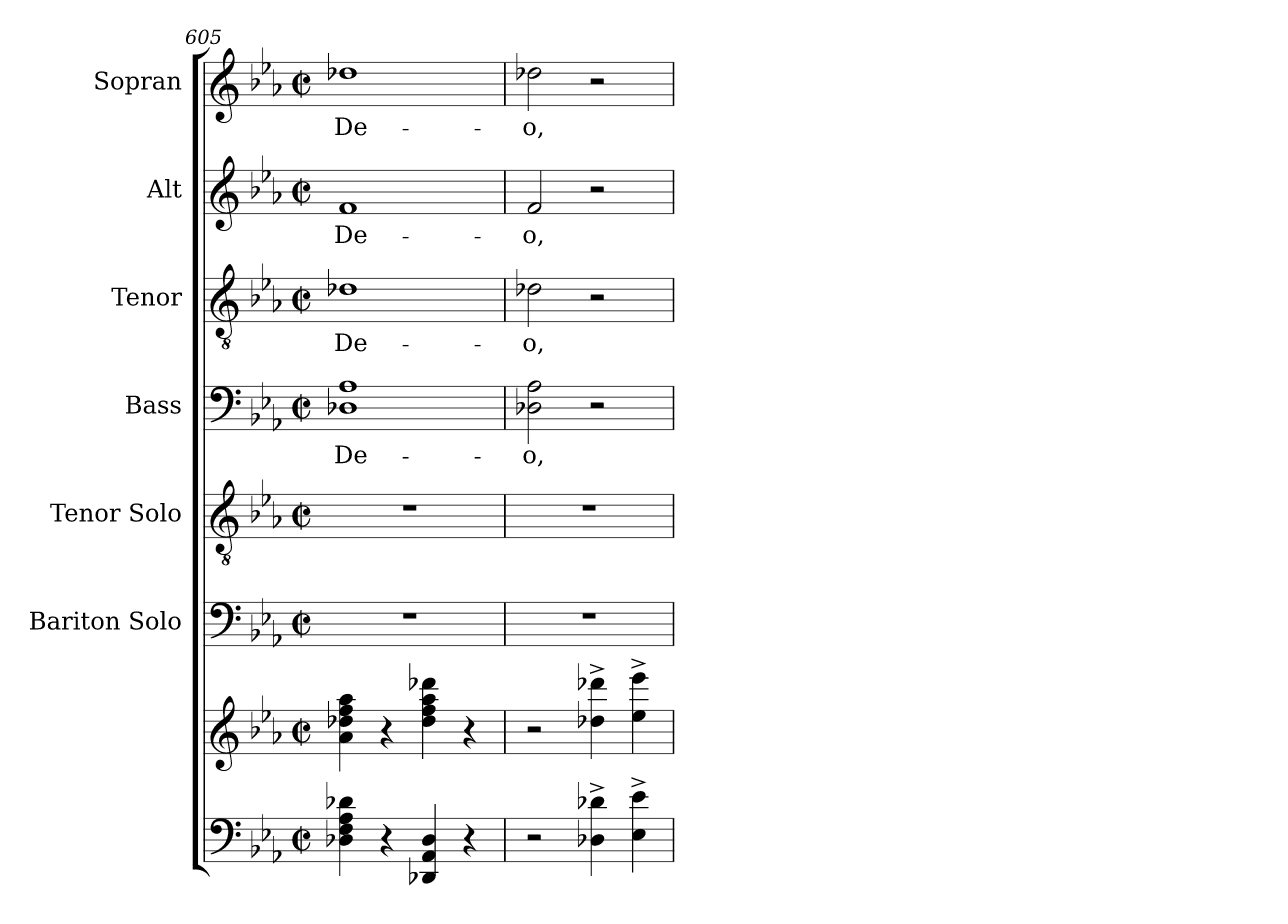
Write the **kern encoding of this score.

**kern	**kern	**kern	**kern	**kern	**text	**kern	**text	**kern	**text	**kern	**text
*part7	*part7	*part6	*part5	*part4	*part4	*part3	*part3	*part2	*part2	*part1	*part1
*staff8	*staff7	*staff6	*staff5	*staff4	*staff4	*staff3	*staff3	*staff2	*staff2	*staff1	*staff1
*	*	*I"Bariton Solo	*I"Tenor Solo	*I"Bass	*	*I"Tenor	*	*I"Alt	*	*I"Sopran	*
*	*	*	*	*I'B.	*	*I'T.	*	*I'A.	*	*I'S.	*
*clefF4	*clefG2	*clefF4	*clefGv2	*clefF4	*	*clefGv2	*	*clefG2	*	*clefG2	*
*k[b-e-a-]	*k[b-e-a-]	*k[b-e-a-]	*k[b-e-a-]	*k[b-e-a-]	*	*k[b-e-a-]	*	*k[b-e-a-]	*	*k[b-e-a-]	*
*E-:	*E-:	*E-:	*E-:	*E-:	*	*E-:	*	*E-:	*	*E-:	*
*M2/2	*M2/2	*M2/2	*M2/2	*M2/2	*	*M2/2	*	*M2/2	*	*M2/2	*
*met(c|)	*met(c|)	*met(c|)	*met(c|)	*met(c|)	*	*met(c|)	*	*met(c|)	*	*met(c|)	*
=605	=605	=605	=605	=605	=605	=605	=605	=605	=605	=605	=605
!	!	!	!	!	!LO:LY:b	!	!LO:LY:b	!	!LO:LY:b	!	!LO:LY:b
4D-X\ 4F\ 4A-\ 4d-X\	4a-\ 4dd-X\ 4ff\ 4aa-\	1r	1r	1D-X 1A-	De-	1d-X	De-	1f	De-	1dd-X	De-
4r	4r	.	.	.	.	.	.	.	.	.	.
4DD-X/ 4AA-/ 4D-/	4dd-\ 4ff\ 4aa-\ 4ddd-X\	.	.	.	.	.	.	.	.	.	.
4r	4r	.	.	.	.	.	.	.	.	.	.
=606	=606	=606	=606	=606	=606	=606	=606	=606	=606	=606	=606
!	!	!	!	!	!LO:LY:b	!	!LO:LY:b	!	!LO:LY:b	!	!LO:LY:b
2r	2r	1r	1r	2D-X\ 2A-\	-o,	2d-X\	-o,	2f/	-o,	2dd-X\	-o,
4D-X\^> 4d-X\^>	4dd-X\^> 4ddd-X\^>	.	.	2r	.	2r	.	2r	.	2r	.
4E-\^> 4e-\^>	4ee-\^> 4eee-\^>	.	.	.	.	.	.	.	.	.	.
=	=	=	=	=	=	=	=	=	=	=	=
*-	*-	*-	*-	*-	*-	*-	*-	*-	*-	*-	*-
